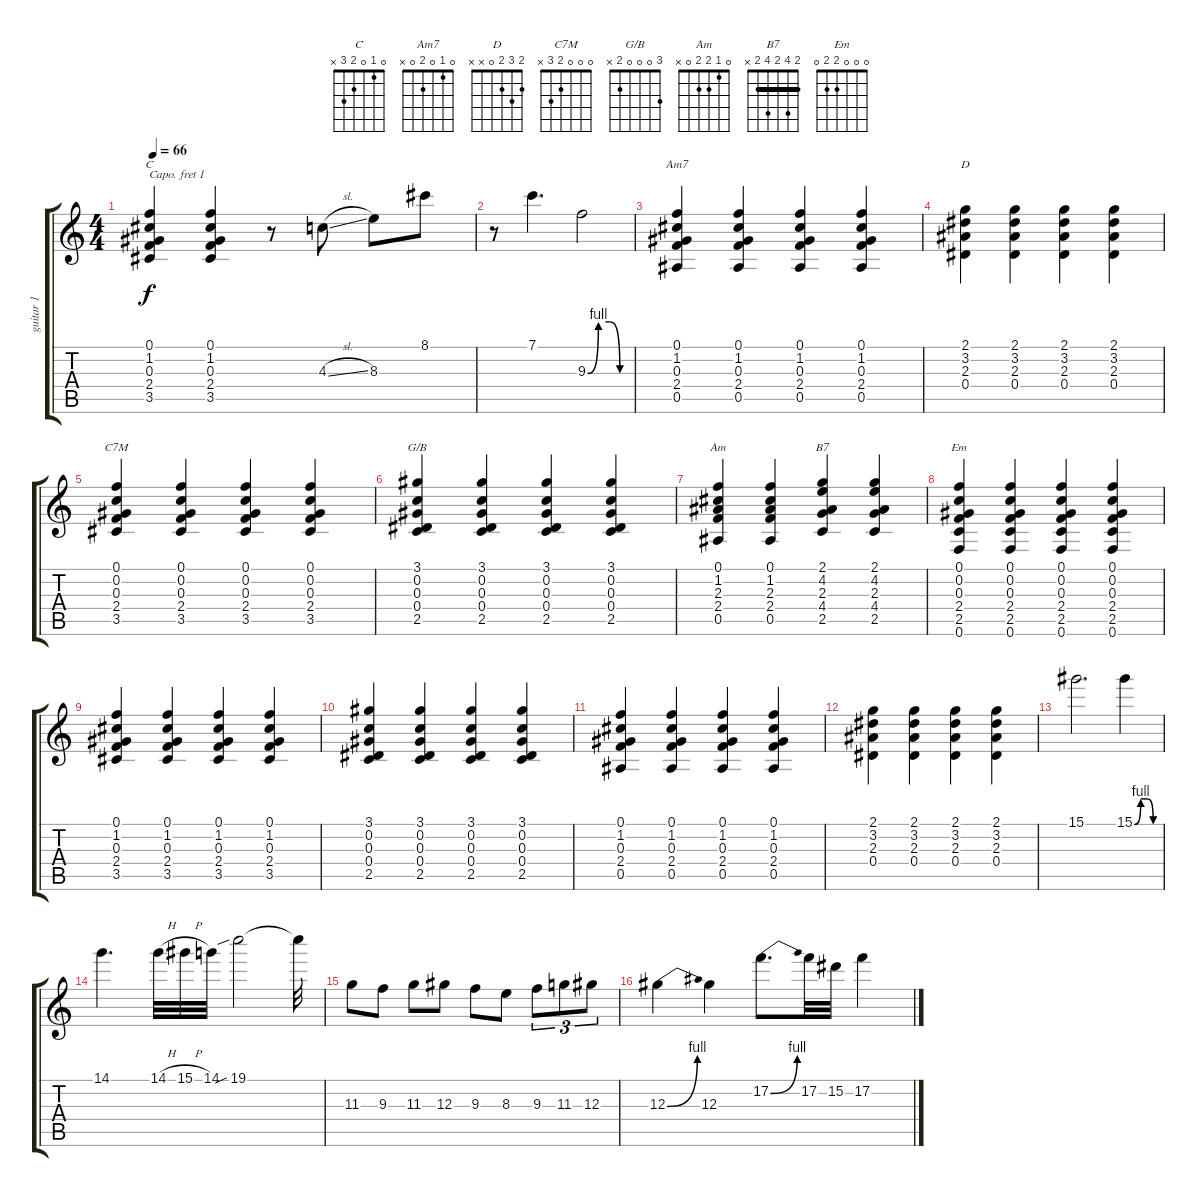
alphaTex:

\track ("guitar 1" "guitar 1") {instrument electricguitarclean}
\staff {score tabs}
\capo 1
\tuning (E4 B3 G3 D3 A2 E2) {hide}
\chord ("C" 0 1 0 2 3 x)
\chord ("Am7" 0 1 0 2 0 x)
\chord ("D" 2 3 2 0 x x)
\chord ("C7M" 0 0 0 2 3 x)
\chord ("G/B" 3 0 0 0 2 x)
\chord ("Am" 0 1 2 2 0 x)
\chord ("B7" 2 4 2 4 2 x) {barre 2}
\chord ("Em" 0 0 0 2 2 0)
\ts (4 4)
\tempo 66
\clef g2
\ks c
(0.1 1.2 0.3 2.4 3.5).4{ch "C" dy f} (0.1 1.2 0.3 2.4 3.5).4 r.8 4.3{sl}.8 8.3.8 8.1.8 |
r.8 7.1.4{d} 9.3{be (custom 0 0 15 4 30 4 45 0 60 0)}.2 |
(0.1 1.2 0.3 2.4 0.5).4{ch "Am7"} (0.1 1.2 0.3 2.4 0.5).4 (0.1 1.2 0.3 2.4 0.5).4 (0.1 1.2 0.3 2.4 0.5).4 |
(2.1 3.2 2.3 0.4).4{ch "D"} (2.1 3.2 2.3 0.4).4 (2.1 3.2 2.3 0.4).4 (2.1 3.2 2.3 0.4).4 |
(0.1 0.2 0.3 2.4 3.5).4{ch "C7M"} (0.1 0.2 0.3 2.4 3.5).4 (0.1 0.2 0.3 2.4 3.5).4 (0.1 0.2 0.3 2.4 3.5).4 |
(3.1 0.2 0.3 0.4 2.5).4{ch "G/B"} (3.1 0.2 0.3 0.4 2.5).4 (3.1 0.2 0.3 0.4 2.5).4 (3.1 0.2 0.3 0.4 2.5).4 |
(0.1 1.2 2.3 2.4 0.5).4{ch "Am"} (0.1 1.2 2.3 2.4 0.5).4 (2.1 4.2 2.3 4.4 2.5).4{ch "B7"} (2.1 4.2 2.3 4.4 2.5).4 |
(0.1 0.2 0.3 2.4 2.5 0.6).4{ch "Em"} (0.1 0.2 0.3 2.4 2.5 0.6).4 (0.1 0.2 0.3 2.4 2.5 0.6).4 (0.1 0.2 0.3 2.4 2.5 0.6).4 |
(0.1 1.2 0.3 2.4 3.5).4 (0.1 1.2 0.3 2.4 3.5).4 (0.1 1.2 0.3 2.4 3.5).4 (0.1 1.2 0.3 2.4 3.5).4 |
(3.1 0.2 0.3 0.4 2.5).4 (3.1 0.2 0.3 0.4 2.5).4 (3.1 0.2 0.3 0.4 2.5).4 (3.1 0.2 0.3 0.4 2.5).4 |
(0.1 1.2 0.3 2.4 0.5).4 (0.1 1.2 0.3 2.4 0.5).4 (0.1 1.2 0.3 2.4 0.5).4 (0.1 1.2 0.3 2.4 0.5).4 |
(2.1 3.2 2.3 0.4).4 (2.1 3.2 2.3 0.4).4 (2.1 3.2 2.3 0.4).4 (2.1 3.2 2.3 0.4).4 |
15.1.2{d instrument overdrivenguitar} 15.1{be (custom 0 0 15 4 30 4 45 0 60 0)}.4 |
14.1.4{d} 14.1{h}.32 15.1{h}.32 14.1.32 19.1{sib}.2 19.1{t}.32 |
11.3.8 9.3.8 11.3.8 12.3.8 9.3.8 8.3.8 9.3.8{tu (3 2)} 11.3.8{tu (3 2)} 12.3.8{tu (3 2)} |
12.3{be (bend 0 0 60 4)}.4 12.3.4 17.2{be (bend 0 0 60 4)}.8{d} 17.2.32 15.2.32 17.2.4
